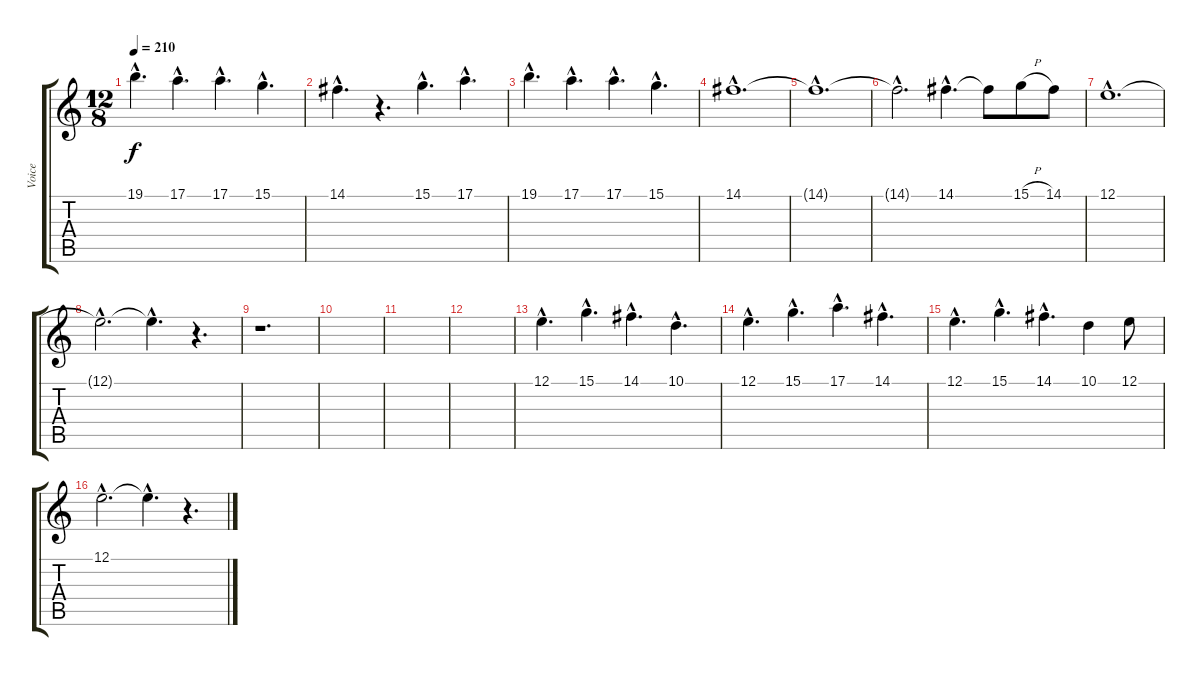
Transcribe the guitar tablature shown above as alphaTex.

\track ("Voice" "Voice") {instrument lead2sawtooth}
\staff {score tabs}
\tuning (E4 B3 G3 D3 A2 E2) {hide}
\ts (12 8)
\tempo 210
\clef g2
\ks c
19.1{hac}.4{d dy f} 17.1{hac}.4{d} 17.1{hac}.4{d} 15.1{hac}.4{d} |
14.1{hac}.4{d} r.4{d} 15.1{hac}.4{d} 17.1{hac}.4{d} |
19.1{hac}.4{d} 17.1{hac}.4{d} 17.1{hac}.4{d} 15.1{hac}.4{d} |
14.1{hac}.1{d} |
14.1{hac t}.1{d} |
14.1{hac t}.2{d} 14.1{hac}.4{d} 14.1{t}.8 15.1{h}.8 14.1.8 |
12.1{hac}.1{d} |
12.1{hac t}.2{d} 12.1{hac t}.4{d} r.4{d} |
r.1{d} |
|
|
|
12.1{hac}.4{d} 15.1{hac}.4{d} 14.1{hac}.4{d} 10.1{hac}.4{d} |
12.1{hac}.4{d} 15.1{hac}.4{d} 17.1{hac}.4{d} 14.1{hac}.4{d} |
12.1{hac}.4{d} 15.1{hac}.4{d} 14.1{hac}.4{d} 10.1.4 12.1.8 |
12.1{hac}.2{d} 12.1{hac t}.4{d} r.4{d}
